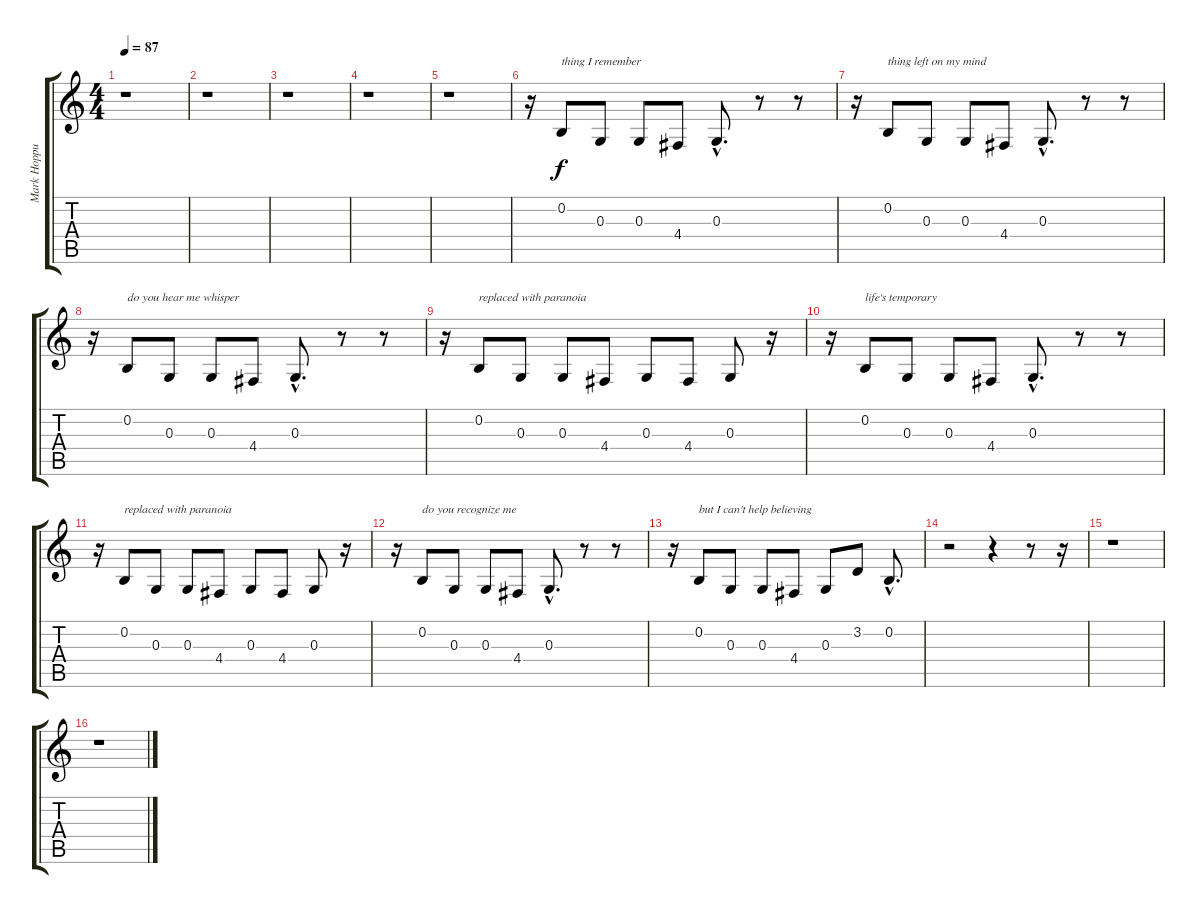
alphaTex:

\track ("Mark Hoppus (Vocals)" "Mark Hoppu") {instrument flute}
\staff {score tabs}
\tuning (E4 B3 G3 D3 A2 E2) {hide}
\ts (4 4)
\tempo 87
\clef g2
\ks c
r.1{dy f} |
r.1 |
r.1 |
r.1 |
r.1 |
r.16 0.2.8{txt "thing I remember"} 0.3.8 0.3.8 4.4.8 0.3{hac}.8{d} r.8 r.8 |
r.16 0.2.8{txt "thing left on my mind"} 0.3.8 0.3.8 4.4.8 0.3{hac}.8{d} r.8 r.8 |
r.16 0.2.8{txt "do you hear me whisper"} 0.3.8 0.3.8 4.4.8 0.3{hac}.8{d} r.8 r.8 |
r.16 0.2.8{txt "replaced with paranoia"} 0.3.8 0.3.8 4.4.8 0.3.8 4.4.8 0.3.8 r.16 |
r.16 0.2.8{txt "life's temporary"} 0.3.8 0.3.8 4.4.8 0.3{hac}.8{d} r.8 r.8 |
r.16 0.2.8{txt "replaced with paranoia"} 0.3.8 0.3.8 4.4.8 0.3.8 4.4.8 0.3.8 r.16 |
r.16 0.2.8{txt "do you recognize me"} 0.3.8 0.3.8 4.4.8 0.3{hac}.8{d} r.8 r.8 |
r.16 0.2.8{txt "but I can't help believing"} 0.3.8 0.3.8 4.4.8 0.3.8 3.2.8 0.2{hac}.8{d} |
r.2 r.4 r.8 r.16 |
r.1 |
r.1
